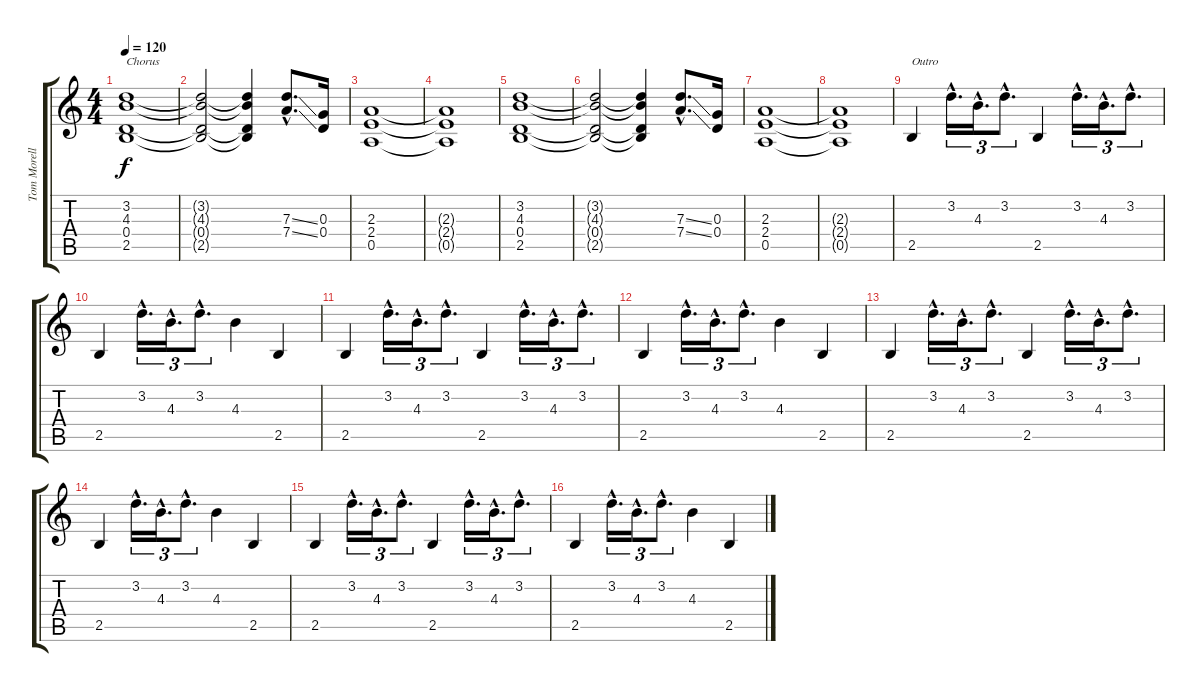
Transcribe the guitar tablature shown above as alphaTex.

\track ("Tom Morello" "Tom Morell") {instrument overdrivenguitar}
\staff {score tabs}
\tuning (E4 B3 G3 D3 A2 E2) {hide}
\ts (4 4)
\tempo 120
\clef g2
\ks c
(3.2 4.3 0.4 2.5).1{txt "Chorus" dy f} |
(3.2{t} 4.3{t} 0.4{t} 2.5{t}).2 (3.2{t} 4.3{t} 0.4{t} 2.5{t}).4 (7.3{ss hac} 7.4{ss hac}).8{d} (0.3 0.4).16 |
(2.3 2.4 0.5).1 |
(2.3{t} 2.4{t} 0.5{t}).1 |
(3.2 4.3 0.4 2.5).1 |
(3.2{t} 4.3{t} 0.4{t} 2.5{t}).2 (3.2{t} 4.3{t} 0.4{t} 2.5{t}).4 (7.3{ss hac} 7.4{ss hac}).8{d} (0.3 0.4).16 |
(2.3 2.4 0.5).1 |
(2.3{t} 2.4{t} 0.5{t}).1 |
2.5.4{txt "Outro"} 3.2{hac}.16{d tu (3 2)} 4.3{hac}.16{d tu (3 2)} 3.2{hac}.8{d tu (3 2)} 2.5.4 3.2{hac}.16{d tu (3 2)} 4.3{hac}.16{d tu (3 2)} 3.2{hac}.8{d tu (3 2)} |
2.5.4 3.2{hac}.16{d tu (3 2)} 4.3{hac}.16{d tu (3 2)} 3.2{hac}.8{d tu (3 2)} 4.3.4 2.5.4 |
2.5.4 3.2{hac}.16{d tu (3 2)} 4.3{hac}.16{d tu (3 2)} 3.2{hac}.8{d tu (3 2)} 2.5.4 3.2{hac}.16{d tu (3 2)} 4.3{hac}.16{d tu (3 2)} 3.2{hac}.8{d tu (3 2)} |
2.5.4 3.2{hac}.16{d tu (3 2)} 4.3{hac}.16{d tu (3 2)} 3.2{hac}.8{d tu (3 2)} 4.3.4 2.5.4 |
2.5.4 3.2{hac}.16{d tu (3 2)} 4.3{hac}.16{d tu (3 2)} 3.2{hac}.8{d tu (3 2)} 2.5.4 3.2{hac}.16{d tu (3 2)} 4.3{hac}.16{d tu (3 2)} 3.2{hac}.8{d tu (3 2)} |
2.5.4 3.2{hac}.16{d tu (3 2)} 4.3{hac}.16{d tu (3 2)} 3.2{hac}.8{d tu (3 2)} 4.3.4 2.5.4 |
2.5.4 3.2{hac}.16{d tu (3 2)} 4.3{hac}.16{d tu (3 2)} 3.2{hac}.8{d tu (3 2)} 2.5.4 3.2{hac}.16{d tu (3 2)} 4.3{hac}.16{d tu (3 2)} 3.2{hac}.8{d tu (3 2)} |
2.5.4 3.2{hac}.16{d tu (3 2)} 4.3{hac}.16{d tu (3 2)} 3.2{hac}.8{d tu (3 2)} 4.3.4 2.5.4
